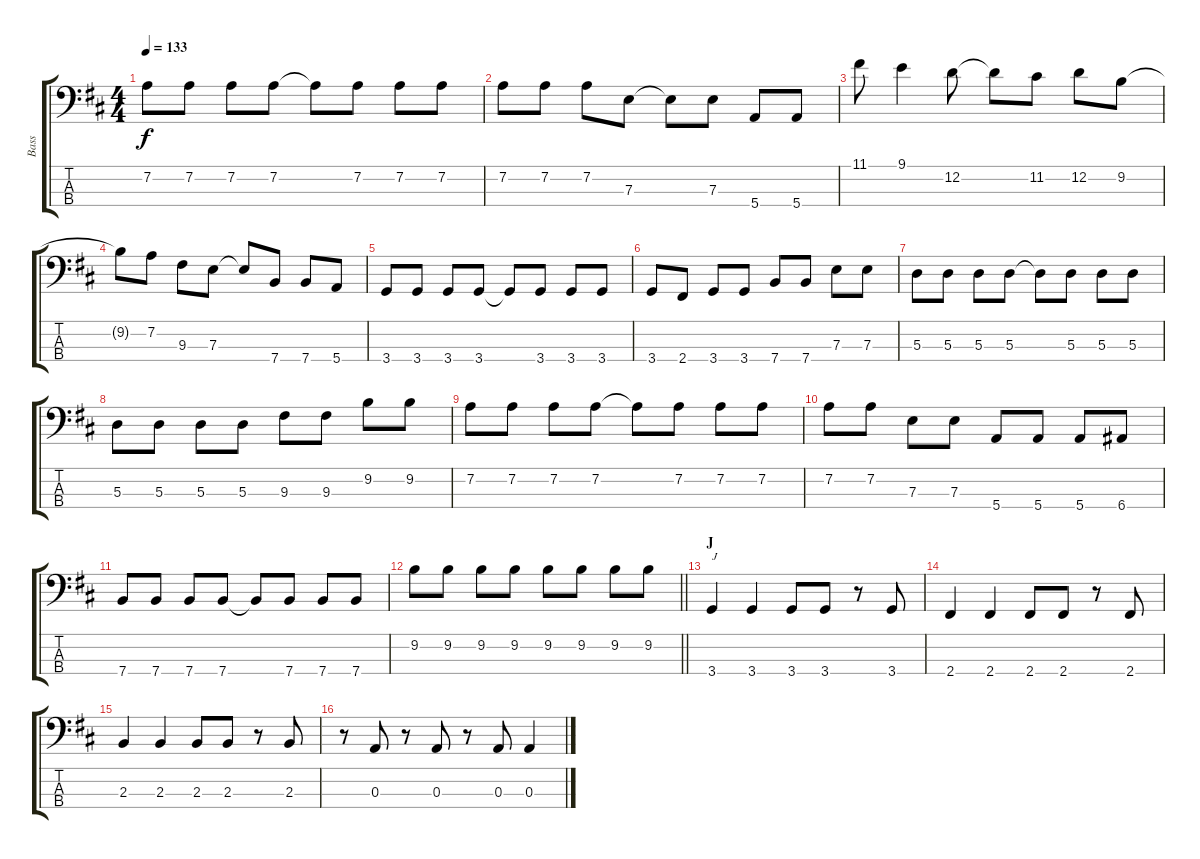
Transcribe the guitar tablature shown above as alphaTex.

\track ("Bass" "Bass") {instrument electricbasspick}
\staff {score tabs}
\tuning (G2 D2 A1 E1) {hide}
\ts (4 4)
\tempo 133
\clef f4
\ks d
7.2.8{dy f} 7.2.8 7.2.8 7.2.8 7.2{t}.8 7.2.8 7.2.8 7.2.8 |
7.2.8 7.2.8 7.2.8 7.3.8 7.3{t}.8 7.3.8 5.4.8 5.4.8 |
11.1.8 9.1.4 12.2.8 12.2{t}.8 11.2.8 12.2.8 9.2.8 |
9.2{t}.8 7.2.8 9.3.8 7.3.8 7.3{t}.8 7.4.8 7.4.8 5.4.8 |
3.4.8 3.4.8 3.4.8 3.4.8 3.4{t}.8 3.4.8 3.4.8 3.4.8 |
3.4.8 2.4.8 3.4.8 3.4.8 7.4.8 7.4.8 7.3.8 7.3.8 |
5.3.8 5.3.8 5.3.8 5.3.8 5.3{t}.8 5.3.8 5.3.8 5.3.8 |
5.3.8 5.3.8 5.3.8 5.3.8 9.3.8 9.3.8 9.2.8 9.2.8 |
7.2.8 7.2.8 7.2.8 7.2.8 7.2{t}.8 7.2.8 7.2.8 7.2.8 |
7.2.8 7.2.8 7.3.8 7.3.8 5.4.8 5.4.8 5.4.8 6.4.8 |
7.4.8 7.4.8 7.4.8 7.4.8 7.4{t}.8 7.4.8 7.4.8 7.4.8 |
\barLineRight lightlight
9.2.8 9.2.8 9.2.8 9.2.8 9.2.8 9.2.8 9.2.8 9.2.8 |
\section ("" "J")
3.4.4{txt "J"} 3.4.4 3.4.8 3.4.8 r.8 3.4.8 |
2.4.4 2.4.4 2.4.8 2.4.8 r.8 2.4.8 |
2.3.4 2.3.4 2.3.8 2.3.8 r.8 2.3.8 |
r.8 0.3.8 r.8 0.3.8 r.8 0.3.8 0.3.4
